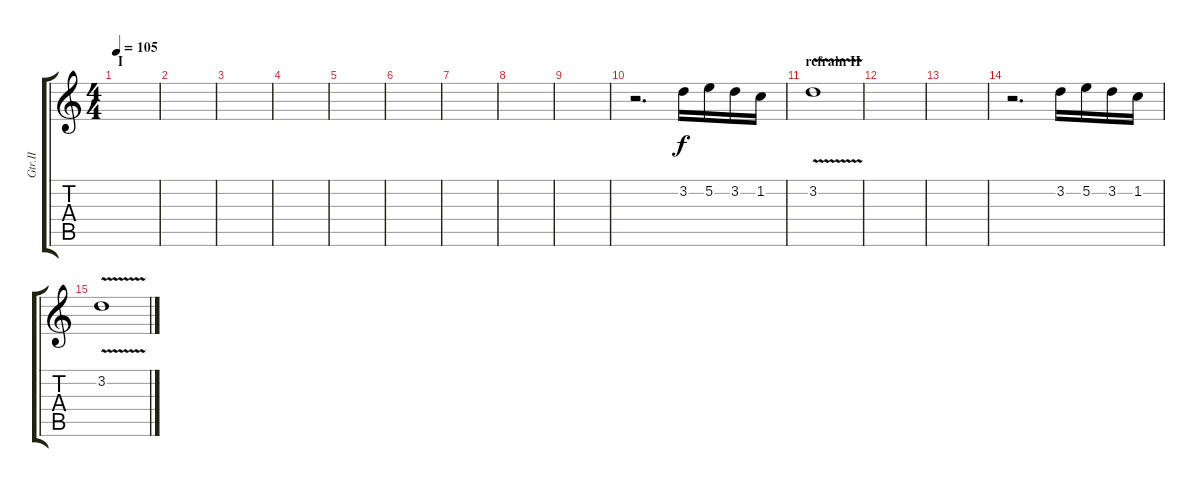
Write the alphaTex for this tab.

\track ("Gtr.II" "Gtr.II") {instrument electricguitarjazz}
\staff {score tabs}
\tuning (E4 B3 G3 D3 A2 E2) {hide}
\ts (4 4)
\section ("" "I")
\tempo 105
\clef g2
\ks c
|
|
|
|
|
|
|
|
|
r.2{d} 3.2.16 5.2.16 3.2.16 1.2.16 |
\section ("" "refrain II")
3.2{v}.1 |
|
|
r.2{d} 3.2.16 5.2.16 3.2.16 1.2.16 |
3.2{v}.1
